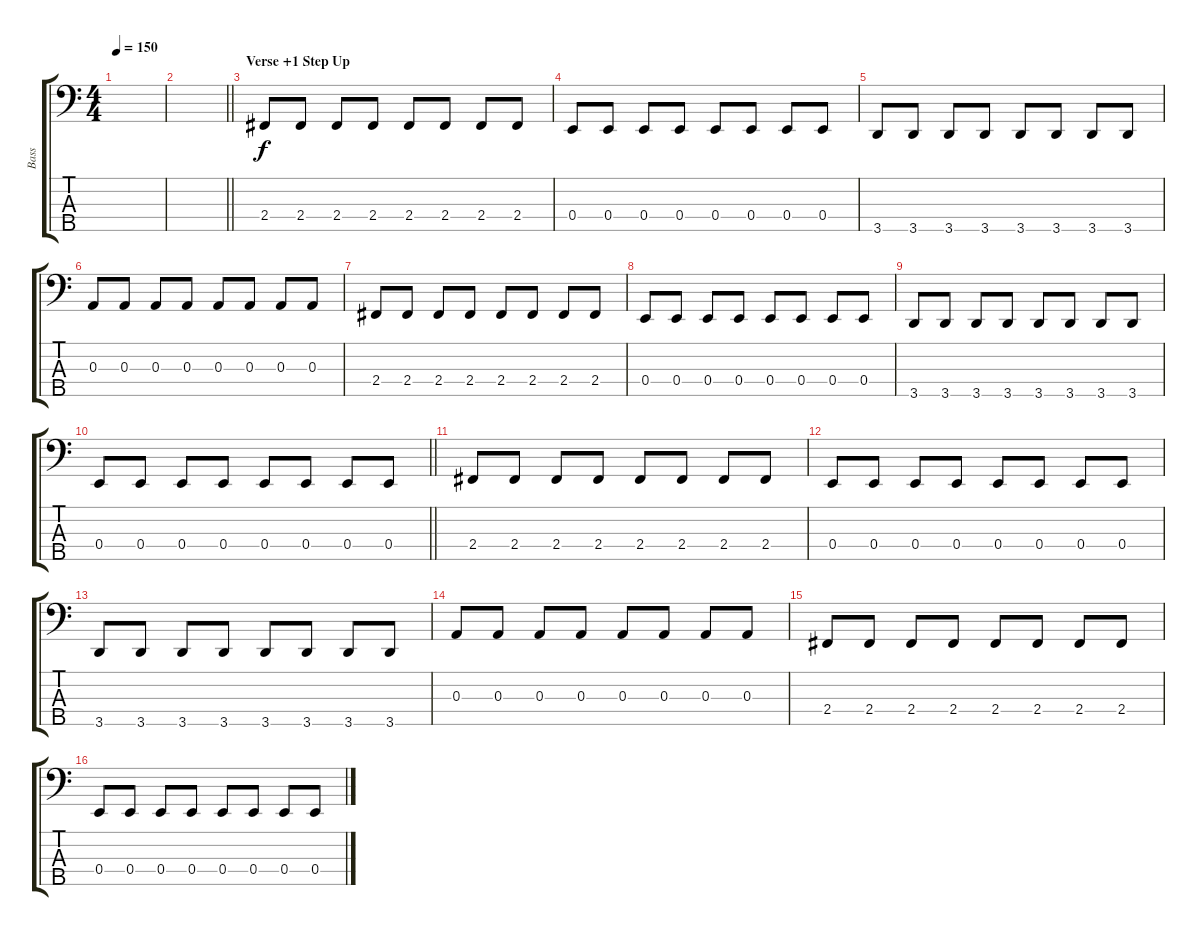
\track ("Bass" "Bass") {instrument electricbassfinger}
\staff {score tabs}
\tuning (G2 D2 A1 E1 B0) {hide}
\ts (4 4)
\tempo 150
\clef f4
\ks c
|
\barLineRight lightlight
|
\section ("" "Verse +1 Step Up")
2.4.8 2.4.8 2.4.8 2.4.8 2.4.8 2.4.8 2.4.8 2.4.8 |
0.4.8 0.4.8 0.4.8 0.4.8 0.4.8 0.4.8 0.4.8 0.4.8 |
3.5.8 3.5.8 3.5.8 3.5.8 3.5.8 3.5.8 3.5.8 3.5.8 |
0.3.8 0.3.8 0.3.8 0.3.8 0.3.8 0.3.8 0.3.8 0.3.8 |
2.4.8 2.4.8 2.4.8 2.4.8 2.4.8 2.4.8 2.4.8 2.4.8 |
0.4.8 0.4.8 0.4.8 0.4.8 0.4.8 0.4.8 0.4.8 0.4.8 |
3.5.8 3.5.8 3.5.8 3.5.8 3.5.8 3.5.8 3.5.8 3.5.8 |
\barLineRight lightlight
0.4.8 0.4.8 0.4.8 0.4.8 0.4.8 0.4.8 0.4.8 0.4.8 |
2.4.8 2.4.8 2.4.8 2.4.8 2.4.8 2.4.8 2.4.8 2.4.8 |
0.4.8 0.4.8 0.4.8 0.4.8 0.4.8 0.4.8 0.4.8 0.4.8 |
3.5.8 3.5.8 3.5.8 3.5.8 3.5.8 3.5.8 3.5.8 3.5.8 |
0.3.8 0.3.8 0.3.8 0.3.8 0.3.8 0.3.8 0.3.8 0.3.8 |
2.4.8 2.4.8 2.4.8 2.4.8 2.4.8 2.4.8 2.4.8 2.4.8 |
0.4.8 0.4.8 0.4.8 0.4.8 0.4.8 0.4.8 0.4.8 0.4.8
